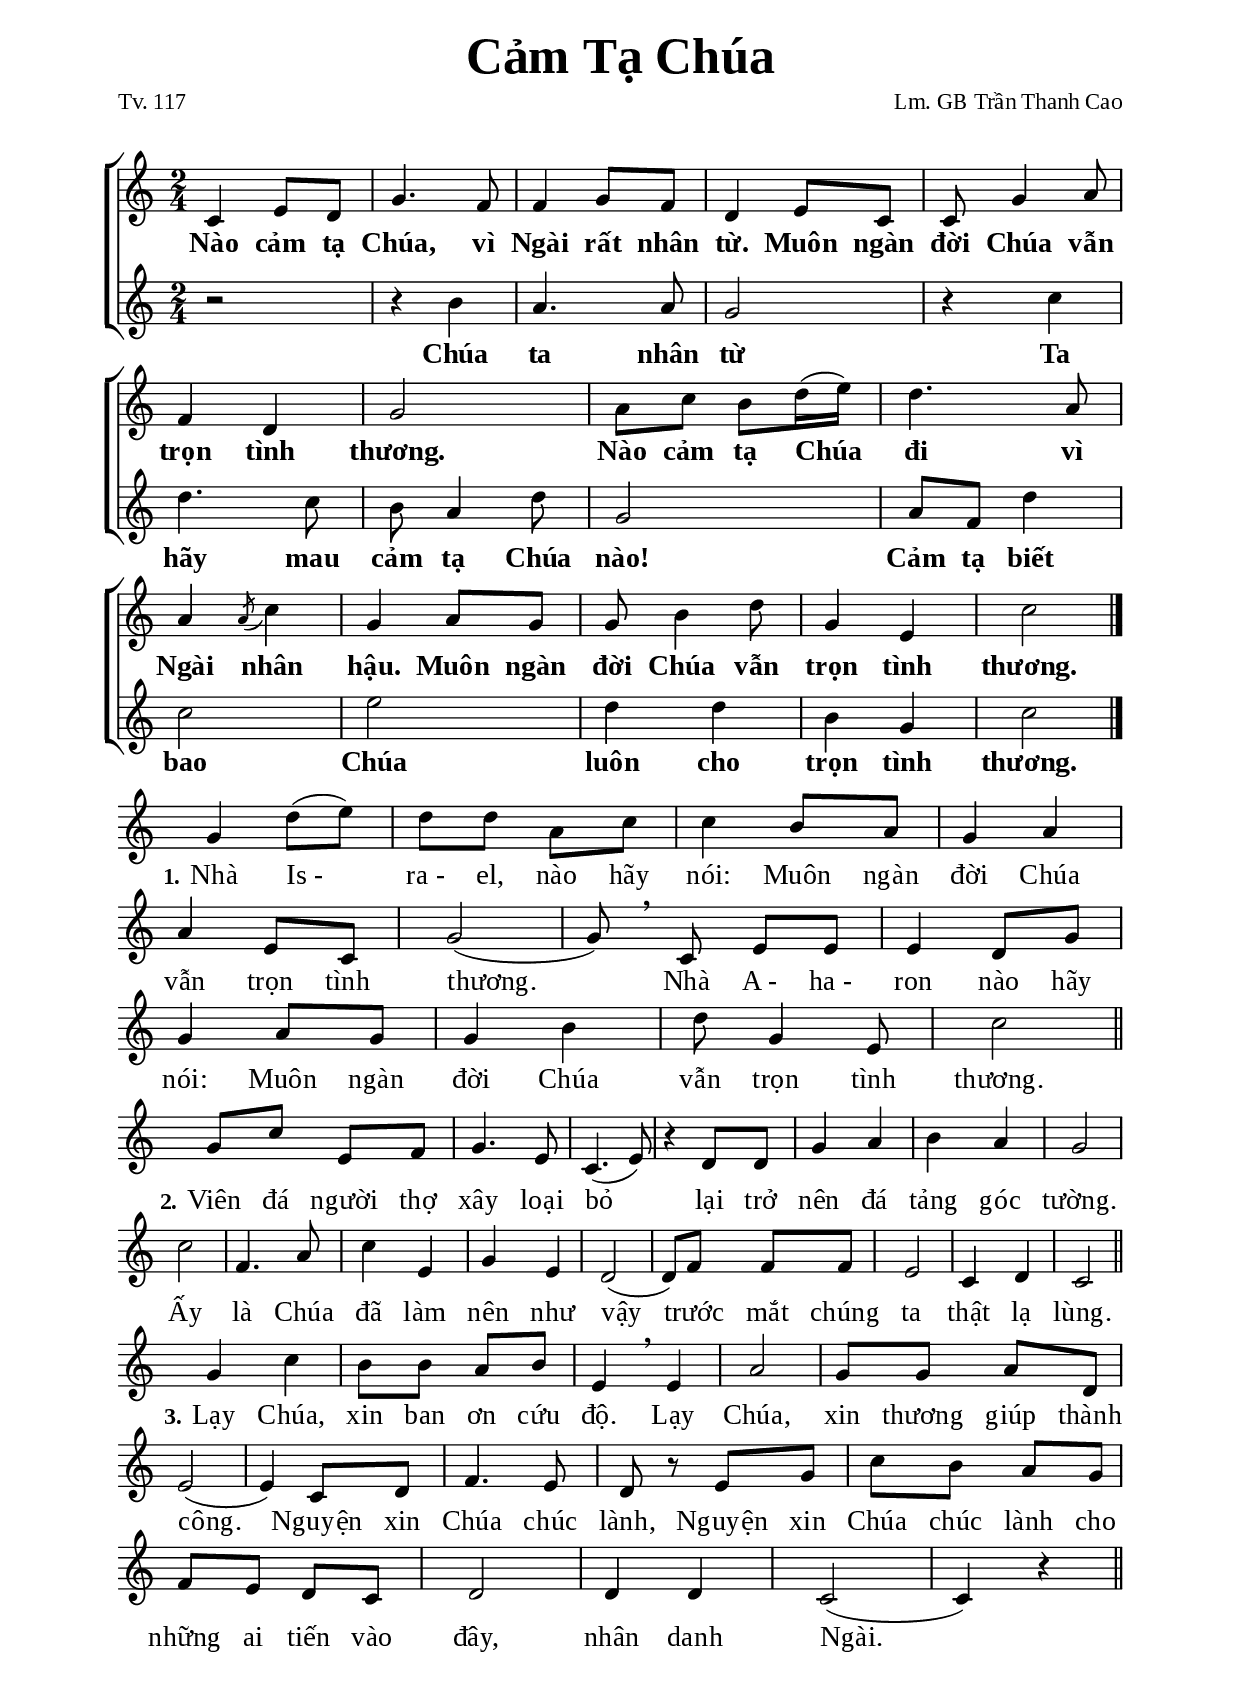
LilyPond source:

% Cài đặt chung
\version "2.22.1"
\include "english.ly"

\header {
  title = \markup { \fontsize #3 "Cảm Tạ Chúa" }
  poet = "Tv. 117"
  composer = "Lm. GB Trần Thanh Cao"
  arranger = " "
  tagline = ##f
}

% Nhạc điệp khúc
nhacDiepKhucSop = \relative c' {
  c4 e8 d |
  g4. f8 |
  f4 g8 f |
  d4 e8 c |
  c g'4 a8 |
  f4 d |
  g2 |
  a8 c b d16 (e) |
  d4. a8 |
  a4 \acciaccatura a8 c4 |
  g a8 g |
  g b4 d8 |
  g,4 e |
  c'2 \bar "|."
}

nhacDiepKhucBas = \relative c'' {
  r2 |
  r4 b |
  a4. a8 |
  g2 |
  r4 c |
  d4. c8 |
  b a4 d8 |
  g,2 |
  a8 f d'4 |
  c2 |
  e |
  d4 d |
  b g |
  c2 \bar "|."
}

% Nhạc phiên khúc
nhacPhienKhucMot = \relative c'' {
  g4 d'8 (e) |
  d d a c |
  c4 b8 a |
  g4 a |
  a e8 c |
  g'2 ( |
  g8) \breathe c, e e |
  e4 d8 g |
  g4 a8 g |
  g4 b |
  d8 g,4 e8 |
  c'2 \bar "||"
}

nhacPhienKhucHai = \relative c'' {
  g8 c e, f |
  g4. e8 |
  c4. (e8) |
  r4 d8 d |
  g4 a |
  b a |
  g2 |
  c |
  f,4. a8 |
  c4 e, |
  g e |
  d2 ( |
  d8) f f f |
  e2 |
  c4 d |
  c2 \bar "||"
}

nhacPhienKhucBa = \relative c'' {
  g4 c |
  b8 b a b |
  e,4 \breathe e |
  a2 |
  g8 g a d, |
  e2 ( |
  e4) c8 d |
  f4. e8 |
  d r e g |
  c b a g |
  f e d c |
  d2 |
  d4 d |
  c2 ( |
  c4) r \bar "||"
}

nhacPhienKhucBon = \relative c' {
  d8 e c4 |
  a' g8 e |
  c'4 b8 a |
  g2 |
  f4 f |
  d8 d g4 ( |
  g) b,8 b |
  d4. c8 |
  c2 \bar "||"
}

% Lời điệp khúc
loiDiepKhucSop = \lyricmode {
  Nào cảm tạ Chúa, vì Ngài rất nhân từ.
  Muôn ngàn đời Chúa vẫn trọn tình thương.
  Nào cảm tạ Chúa đi vì Ngài nhân hậu.
  Muôn ngàn đời Chúa vẫn trọn tình thương.
}

loiDiepKhucBas = \lyricmode {
  Chúa ta nhân từ
  Ta hãy mau cảm tạ Chúa nào!
  Cảm tạ biết bao
  Chúa luôn cho trọn tình thương.
}

% Lời phiên khúc
loiPhienKhucMot = \lyricmode {
  \set stanza = #"1."
  Nhà "Is -" "ra -" el, nào hãy nói:
  Muôn ngàn đời Chúa vẫn trọn tình thương.
  Nhà "A -" "ha -" ron nào hãy nói:
  Muôn ngàn đời Chúa vẫn trọn tình thương.
}

loiPhienKhucHai = \lyricmode {
  \set stanza = #"2."
  Viên đá người thợ xây loại bỏ
  lại trở nên đá tảng góc tường.
  Ấy là Chúa đã làm nên như vậy
  trước mắt chúng ta thật lạ lùng.
}

loiPhienKhucBa = \lyricmode {
  \set stanza = #"3."
  Lạy Chúa, xin ban ơn cứu độ.
  Lạy Chúa, xin thương giúp thành công.
  Nguyện xin Chúa chúc lành,
  Nguyện xin Chúa chúc lành cho những ai tiến vào đây,
  nhân danh Ngài.
}

loiPhienKhucBon = \lyricmode {
  \set stanza = #"4."
  Từ thánh điện chúng tôi cầu phúc cho anh em.
  Đức Chúa là Thượng Đế,
  Ngài giải sáng trên ta.
}

% Dàn trang
\paper {
  #(set-paper-size "a4")
  top-margin = 10\mm
  bottom-margin = 10\mm
  left-margin = 20\mm
  right-margin = 20\mm
  indent = #0
  #(define fonts
    (make-pango-font-tree
      "Liberation Serif"
      "Liberation Serif"
      "Liberation Serif"
      (/ 20 20)))
  page-count = #1
  %system-system-spacing = #'((basic-distance . 12))
  %score-system-spacing = #'((basic-distance . 12))
}

% Thiết lập tông và nhịp
TongNhip = { \key c \major \time 2/4 }

\score {
  \new ChoirStaff <<
    \new Staff \with {
        \consists "Merge_rests_engraver"
        %\magnifyStaff #(magstep +1)
      }
      <<
      \new Voice = beSop {
        \TongNhip \nhacDiepKhucSop
      }
      \new Lyrics \lyricsto beSop \loiDiepKhucSop
    >>
    \new Staff \with {
        \consists "Merge_rests_engraver"
        %\magnifyStaff #(magstep +1)
      }
      <<
      \new Voice = beBas {
        \TongNhip \nhacDiepKhucBas
      }
      \new Lyrics \lyricsto beBas \loiDiepKhucBas
    >>
  >>
  \layout {
    \override Lyrics.LyricText.font-series = #'bold
    \override Lyrics.LyricText.font-size = #+2
    \override Lyrics.LyricSpace.minimum-distance = #1.5
    \override Score.BarNumber.break-visibility = ##(#f #f #f)
    \override Score.SpacingSpanner.uniform-stretching = ##t
  }
}

\score {
  \new ChoirStaff <<
    \new Staff = phienKhuc \with {
        %\magnifyStaff #(magstep +1)
      }
      <<
      \new Voice = beSop {
        \TongNhip \nhacPhienKhucMot
      }
    >>
    \new Lyrics \lyricsto beSop \loiPhienKhucMot
  >>
  \layout {
    \override Staff.TimeSignature.transparent = ##t
    \override Lyrics.LyricText.font-size = #+2
    \override Lyrics.LyricSpace.minimum-distance = #3
    \override Score.BarNumber.break-visibility = ##(#f #f #f)
    \override Score.SpacingSpanner.uniform-stretching = ##t
  } 
}

\score {
  \new ChoirStaff <<
    \new Staff = phienKhuc \with {
        %\magnifyStaff #(magstep +1)
      }
      <<
      \new Voice = beSop {
        \TongNhip \nhacPhienKhucHai
      }
    >>
    \new Lyrics \lyricsto beSop \loiPhienKhucHai
  >>
  \layout {
    \override Staff.TimeSignature.transparent = ##t
    \override Lyrics.LyricText.font-size = #+2
    \override Lyrics.LyricSpace.minimum-distance = #2
    \override Score.BarNumber.break-visibility = ##(#f #f #f)
    \override Score.SpacingSpanner.uniform-stretching = ##t
  } 
}

\score {
  \new ChoirStaff <<
    \new Staff = phienKhuc \with {
        %\magnifyStaff #(magstep +1)
      }
      <<
      \new Voice = beSop {
        \TongNhip \nhacPhienKhucBa
      }
    >>
    \new Lyrics \lyricsto beSop \loiPhienKhucBa
  >>
  \layout {
    \override Staff.TimeSignature.transparent = ##t
    \override Lyrics.LyricText.font-size = #+2
    \override Lyrics.LyricSpace.minimum-distance = #2
    \override Score.BarNumber.break-visibility = ##(#f #f #f)
    \override Score.SpacingSpanner.uniform-stretching = ##t
  } 
}
%{
\score {
  \new ChoirStaff <<
    \new Staff = phienKhuc \with {
        %\magnifyStaff #(magstep +1)
      }
      <<
      \new Voice = beSop {
        \key c \major \time 2/4 \nhacPhienKhucBon
      }
    >>
    \new Lyrics \lyricsto beSop \loiPhienKhucBon
  >>
  \layout {
    \override Staff.TimeSignature.transparent = ##t
    \override Lyrics.LyricText.font-size = #+2
    \override Lyrics.LyricSpace.minimum-distance = #0.5
    \override Score.BarNumber.break-visibility = ##(#f #f #f)
    \override Score.SpacingSpanner.uniform-stretching = ##t
  } 
}
%}